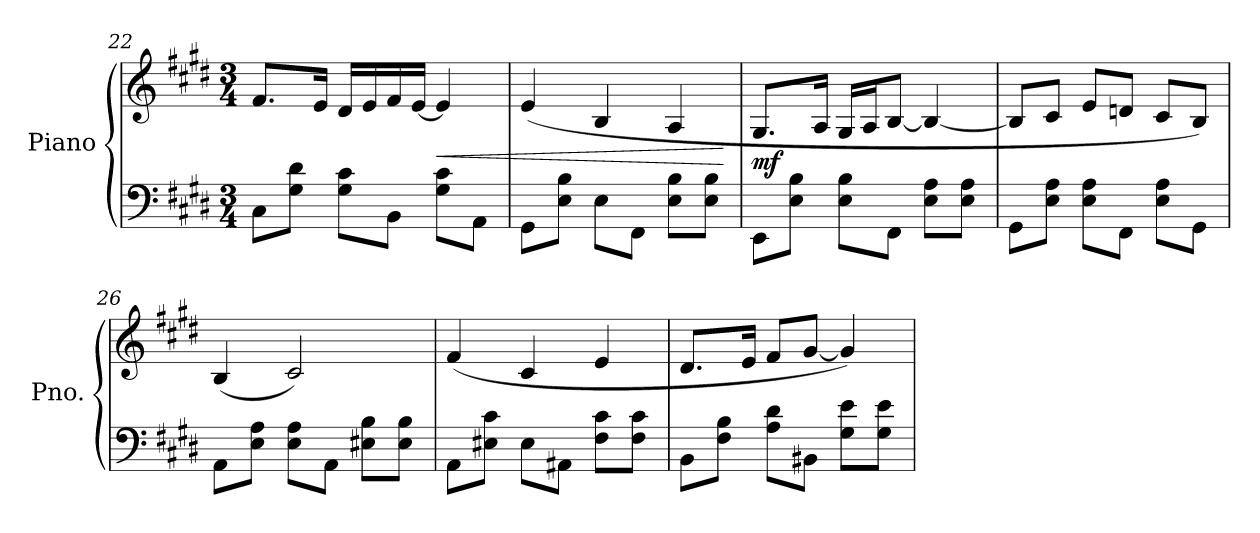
**kern	**kern	**dynam
*part1	*part1	*part1
*staff2	*staff1	*staff1/2
*I"Piano	*	*
*I'Pno.	*	*
*clefF4	*clefG2	*
*k[f#c#g#d#]	*k[f#c#g#d#]	*
*M3/4	*M3/4	*
=22	=22	=22
8C#\L	8.f#/L	.
8G#\ 8d#\J	.	.
.	16e/Jk	.
8G#\ 8c#\L	16d#/LL	.
.	16e/	.
8BB\J	16f#/	.
.	[16e/JJ	.
!	!	!LO:HP:b
8G#\ 8c#\L	4e/]	<
8AA\J	.	.
=23	=23	=23
8GG#\L	(<4e/	.
8E\ 8B\J	.	.
8E\L	4B/	.
8FF#\J	.	.
8E\ 8B\L	4A/	.
8E\ 8B\J	.	.
.	.	[
=24	=24	=24
!	!	!LO:DY:b
8EE\L	8.G#/L	mf
8E\ 8B\J	.	.
.	16A/Jk	.
8E\ 8B\L	16G#/LL	.
.	16A/J	.
8FF#\J	[8B/J	.
8E\ 8A\L	4B/_	.
8E\ 8A\J	.	.
=25	=25	=25
8GG#\L	8B/L]	.
8E\ 8A\J	8c#/J	.
8E\ 8A\L	8e/L	.
8FF#\J	8dn/J	.
8E\ 8A\L	8c#/L	.
8GG#\J	8B/J)	.
=26	=26	=26
8AA\L	(<4B/	.
8E\ 8A\J	.	.
8E\ 8A\L	2c#/)	.
8AA\J	.	.
8E#X\ 8B\L	.	.
8E#\ 8B\J	.	.
!!LO:LB:g=z
=27	=27	=27
8AA\L	(>4f#/	.
8E#X\ 8c#\J	.	.
8E#\L	4c#/	.
8AA#X\J	.	.
8F#\ 8c#\L	4e/	.
8F#\ 8c#\J	.	.
=28	=28	=28
8BB\L	8.d#/L	.
8F#\ 8B\J	.	.
.	16e/Jk	.
8A\ 8d#\L	8f#/L	.
8BB#X\J	[8g#/J	.
8G#\ 8e\L	4g#/])	.
8G#\ 8e\J	.	.
=	=	=
*-	*-	*-
